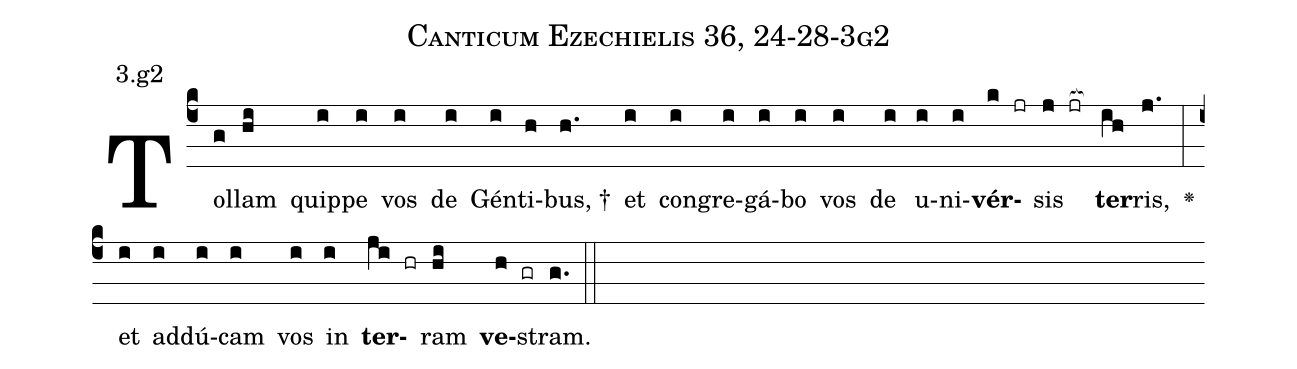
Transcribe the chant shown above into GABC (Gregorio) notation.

name: Canticum Ezechielis 36, 24-28-3g2;
annotation: 3.g2;
%%
(c4)Tol(g)lam(hi) quip(i)pe(i) vos(i) de(i) Gén(i)ti(h)bus, †(h.) et(i) con(i)gre(i)gá(i)bo(i) vos(i) de(i) u(i)ni(i)<b>vér</b>(k jr)sis(j jr[ocb:1{]) <b>ter</b>(ih[ocb:0}])ris,(j.) <v>\greheightstar</v>(:) et(i) ad(i)dú(i)cam(i) vos(i) in(i) <b>ter</b>(ji hr)ram(hi) <b>ve</b>(h gr)stram.(g.) (::)


%E(i) u(i) o(ji) u(hi) a(h) e.(g.) (::)
